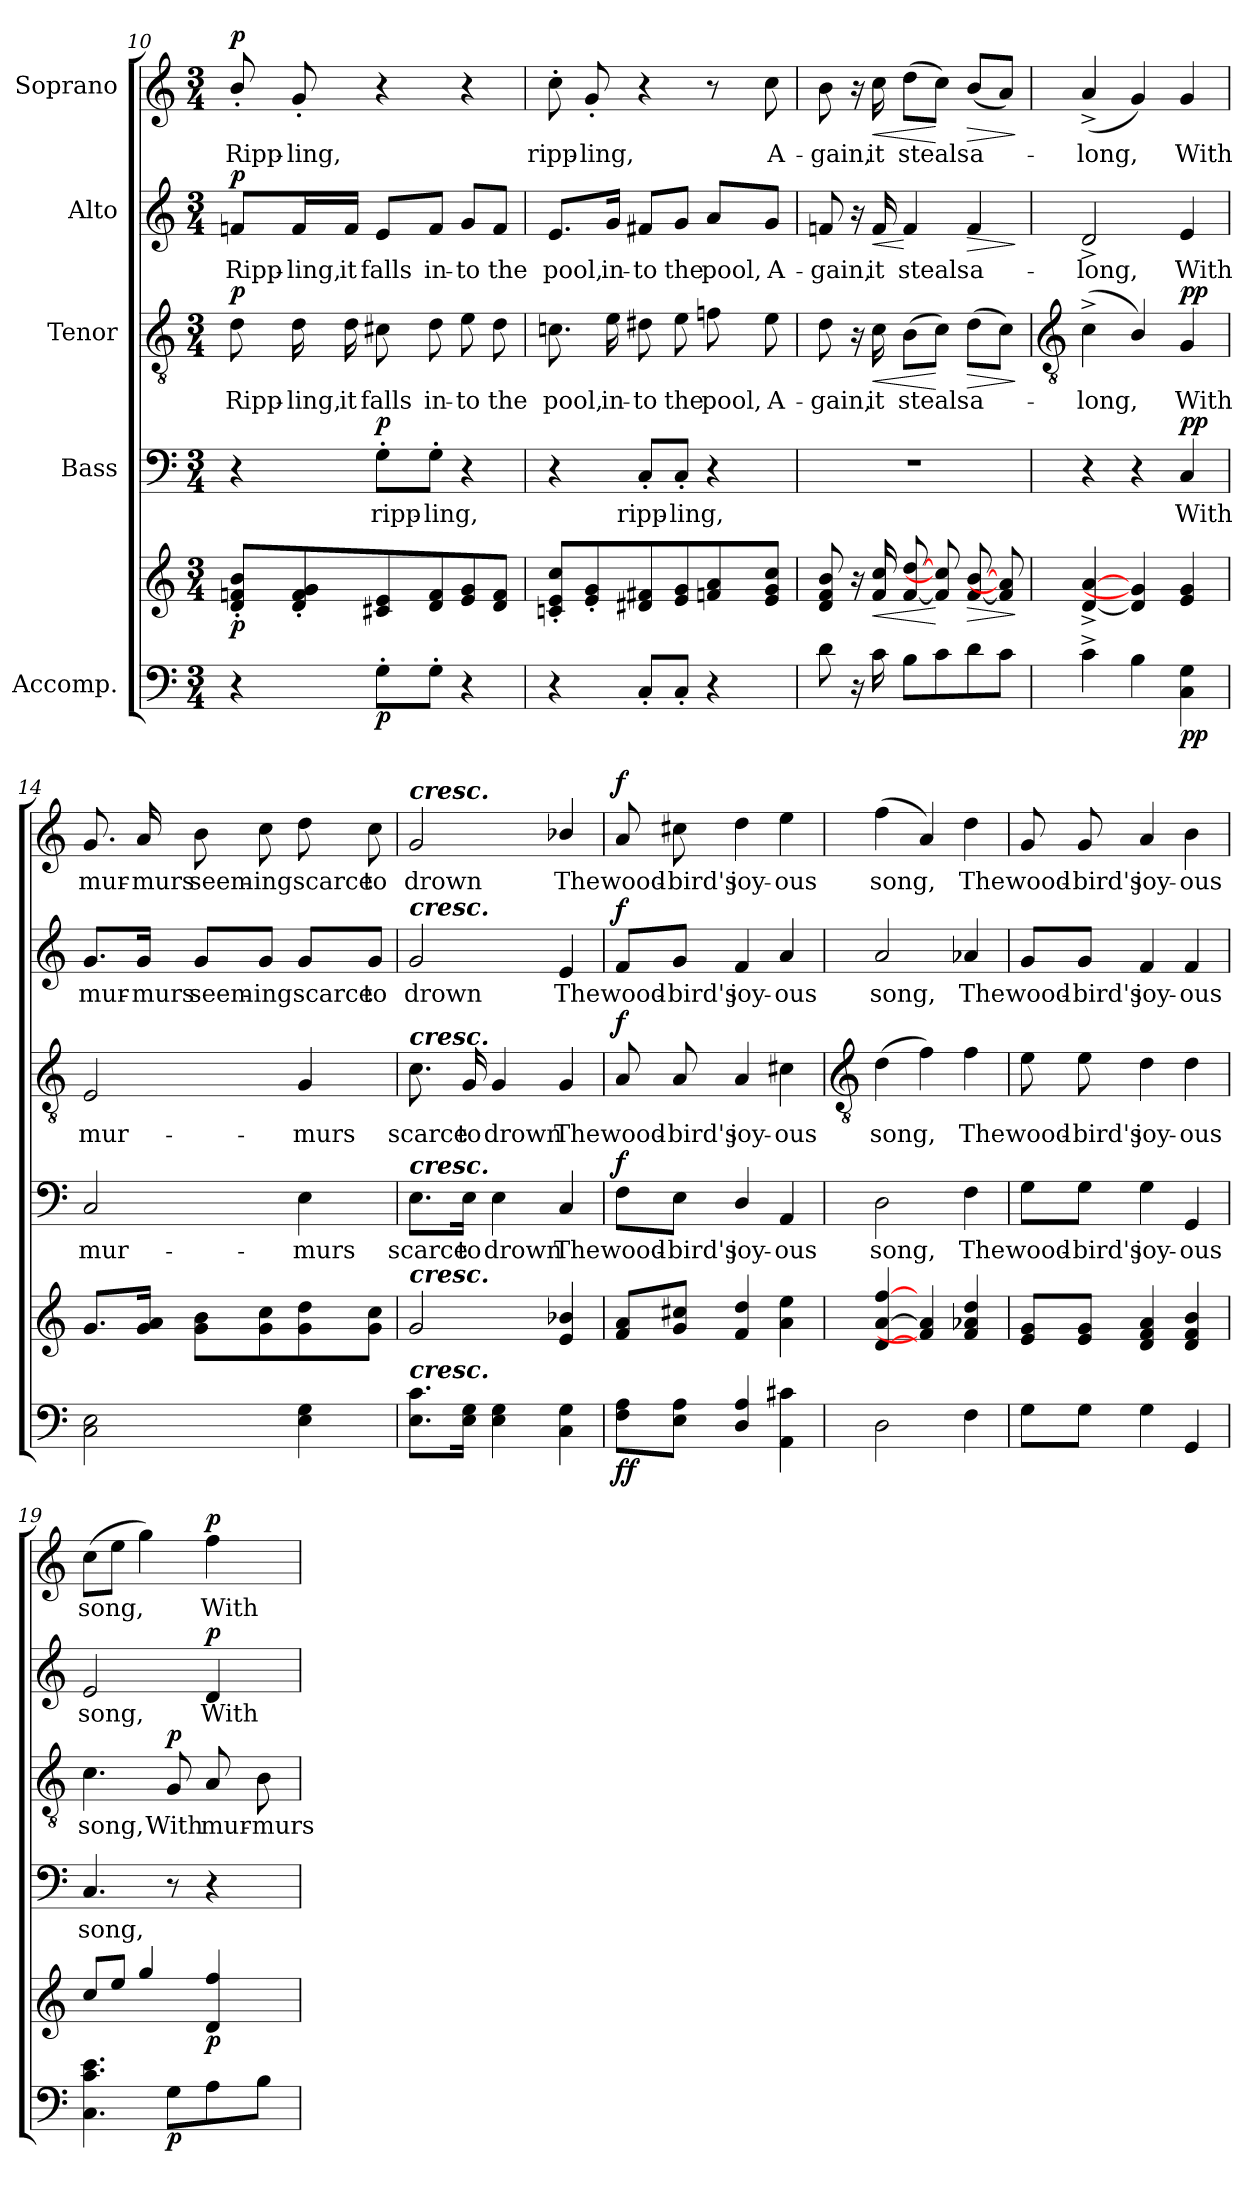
**kern	**kern	**dynam	**kern	**text	**dynam	**kern	**text	**dynam	**kern	**text	**dynam	**kern	**text	**dynam
*part5	*part5	*part5	*part4	*part4	*part4	*part3	*part3	*part3	*part2	*part2	*part2	*part1	*part1	*part1
*staff6	*staff5	*staff5/6	*staff4	*staff4	*staff4	*staff3	*staff3	*staff3	*staff2	*staff2	*staff2	*staff1	*staff1	*staff1
*I"Accomp.	*	*	*I"Bass	*	*	*I"Tenor	*	*	*I"Alto	*	*	*I"Soprano	*	*
*clefF4	*clefG2	*	*clefF4	*	*	*clefGv2	*	*	*clefG2	*	*	*clefG2	*	*
*k[]	*k[]	*	*k[]	*	*	*k[]	*	*	*k[]	*	*	*k[]	*	*
*C:	*C:	*	*C:	*	*	*C:	*	*	*C:	*	*	*C:	*	*
*M3/4	*M3/4	*	*M3/4	*	*	*M3/4	*	*	*M3/4	*	*	*M3/4	*	*
=10	=10	=10	=10	=10	=10	=10	=10	=10	=10	=10	=10	=10	=10	=10
!	!	!LO:DY:b	!	!	!	!	!LO:LY:b	!LO:DY:b	!	!LO:LY:b	!LO:DY:b	!	!LO:LY:b	!LO:DY:b
4r	8d' 8fn' 8b'L	p	4r	.	.	8d	Ripp-	p	8fn/L	Ripp-	p	8b'/	Ripp-	p
!	!	!	!	!	!	!	!LO:LY:b	!	!	!LO:LY:b	!	!	!LO:LY:b	!
.	8d' 8f' 8g'	.	.	.	.	16d	-ling,	.	16f/L	-ling,	.	8g'	-ling,	.
!	!	!	!	!	!	!	!LO:LY:b	!	!	!LO:LY:b	!	!	!	!
.	.	.	.	.	.	16d	it	.	16f/JJ	it	.	.	.	.
!	!	!LO:DY:b=2	!	!LO:LY:b	!LO:DY:b	!	!LO:LY:b	!	!	!LO:LY:b	!	!	!	!
8G'L	8c#X 8e	p	8G'\L	ripp-	p	8c#X	falls	.	8e/L	falls	.	4r	.	.
!	!	!	!	!LO:LY:b	!	!	!LO:LY:b	!	!	!LO:LY:b	!	!	!	!
8G'J	8d 8f	.	8G'\J	-ling,	.	8d	in-	.	8f/J	in-	.	.	.	.
!	!	!	!	!	!	!	!LO:LY:b	!	!	!LO:LY:b	!	!	!	!
4r	8e 8g	.	4r	.	.	8e	-to	.	8g/L	-to	.	4r	.	.
!	!	!	!	!	!	!	!LO:LY:b	!	!	!LO:LY:b	!	!	!	!
.	8d 8fJ	.	.	.	.	8d	the	.	8f/J	the	.	.	.	.
=11	=11	=11	=11	=11	=11	=11	=11	=11	=11	=11	=11	=11	=11	=11
!	!	!	!	!	!	!	!LO:LY:b	!	!	!LO:LY:b	!	!	!LO:LY:b	!
4r	8cn' 8e' 8cc'L	.	4r	.	.	8.cn	pool,	.	8.e/L	pool,	.	8cc'	ripp-	.
!	!	!	!	!	!	!	!	!	!	!	!	!	!LO:LY:b	!
.	8e' 8g'	.	.	.	.	.	.	.	.	.	.	8g'	-ling,	.
!	!	!	!	!	!	!	!LO:LY:b	!	!	!LO:LY:b	!	!	!	!
.	.	.	.	.	.	16e	in-	.	16g/Jk	in-	.	.	.	.
!	!	!	!	!LO:LY:b	!	!	!LO:LY:b	!	!	!LO:LY:b	!	!	!	!
8C'L	8d#X 8f#X	.	8C'/L	ripp-	.	8d#X	-to	.	8f#X/L	-to	.	4r	.	.
!	!	!	!	!LO:LY:b	!	!	!LO:LY:b	!	!	!LO:LY:b	!	!	!	!
8C'J	8e 8g	.	8C'/J	-ling,	.	8e	the	.	8g/J	the	.	.	.	.
!	!	!	!	!	!	!	!LO:LY:b	!	!	!LO:LY:b	!	!	!	!
4r	8fn 8a	.	4r	.	.	8fn	pool,	.	8a/L	pool,	.	8r	.	.
!	!	!	!	!	!	!	!LO:LY:b	!	!	!LO:LY:b	!	!	!LO:LY:b	!
.	8e 8g 8ccJ	.	.	.	.	8e	A-	.	8g/J	A-	.	8cc	A-	.
=12	=12	=12	=12	=12	=12	=12	=12	=12	=12	=12	=12	=12	=12	=12
!	!	!	!LO:N:vis=1	!	!	!	!LO:LY:b	!	!	!LO:LY:b	!	!	!LO:LY:b	!
8d	8d 8f 8b	.	2.r	.	.	8d	-gain,	.	8fn	-gain,	.	8b	-gain,	.
16r	16r	.	.	.	.	16r	.	.	16r	.	.	16r	.	.
!	!	!LO:HP:b	!	!	!	!	!LO:LY:b	!LO:HP:b	!	!LO:LY:b	!LO:HP:b	!	!LO:LY:b	!LO:HP:b
16c	16f 16ccLL	<	.	.	.	16c	it	<	16f	it	<	16cc	it	<
!	!	!	!	!	!	!	!LO:LY:b	!	!	!LO:LY:b	!	!	!LO:LY:b	!
8BL	[8f [8dd	.	.	.	.	(>8BL	steals	.	4f	steals	[	(>8ddL	steals	.
8c	8f] 8cc]	[	.	.	.	8cJ)	.	[	.	.	.	8ccJ)	.	[
!	!	!LO:HP:b	!	!	!	!	!LO:LY:b	!LO:HP:b	!	!LO:LY:b	!LO:HP:b	!	!LO:LY:b	!LO:HP:b
8d	[8f/ [8b/	>	.	.	.	(>8dL	a-	>	4f	a-	>	(<8b/L	a-	>
8cJ	8f] 8a]J	.	.	.	.	8cJ)	.	.	.	.	.	8aJ)	.	.
.	.	]	.	.	.	.	.	]	.	.	]	.	.	]
!!LO:LB:g=z
=13	=13	=13	=13	=13	=13	=13	=13	=13	=13	=13	=13	=13	=13	=13
*	*	*	*	*	*	*clefGv2	*	*	*	*	*	*	*	*
!	!	!	!	!	!	!	!LO:LY:b	!	!	!LO:LY:b	!	!	!LO:LY:b	!
4c^	[4d^ [4a^	.	4r	.	.	(<4c^	long,	.	2d^	-long,	.	(<4a^	long,	.
4B\	4d] 4g]	.	4r	.	.	4B/)	.	.	.	.	.	4g)	.	.
!	!	!LO:DY:b=2	!	!LO:LY:b	!LO:DY:b	!	!LO:LY:b	!LO:DY:b	!	!LO:LY:b	!	!	!LO:LY:b	!
4C 4G	4e 4g	pp	4C	With	pp	4G	With	pp	4e	With	.	4g	With	.
=14	=14	=14	=14	=14	=14	=14	=14	=14	=14	=14	=14	=14	=14	=14
!	!	!	!	!LO:LY:b	!	!	!LO:LY:b	!	!	!LO:LY:b	!	!	!LO:LY:b	!
2C 2E	8.gL	.	2C	mur-	.	2E	mur-	.	8.g/L	mur-	.	8.g	mur-	.
!	!	!	!	!	!	!	!	!	!	!LO:LY:b	!	!	!LO:LY:b	!
.	16g 16aJ	.	.	.	.	.	.	.	16g/Jk	-murs	.	16a	-murs	.
!	!	!	!	!	!	!	!	!	!	!LO:LY:b	!	!	!LO:LY:b	!
.	8g 8bL	.	.	.	.	.	.	.	8g/L	seem-	.	8b	seem-	.
!	!	!	!	!	!	!	!	!	!	!LO:LY:b	!	!	!LO:LY:b	!
.	8g 8cc	.	.	.	.	.	.	.	8g/J	-ing	.	8cc	-ing	.
!	!	!	!	!LO:LY:b	!	!	!LO:LY:b	!	!	!LO:LY:b	!	!	!LO:LY:b	!
4E 4G	8g 8dd	.	4E	-murs	.	4G	-murs	.	8g/L	scarce	.	8dd	scarce	.
!	!	!	!	!	!	!	!	!	!	!LO:LY:b	!	!	!LO:LY:b	!
.	8g 8ccJ	.	.	.	.	.	.	.	8g/J	to	.	8cc	to	.
=15	=15	=15	=15	=15	=15	=15	=15	=15	=15	=15	=15	=15	=15	=15
!	!	!	!	!	!	!	!	!	!	!	!	!LO:TX:a:Bi:t=cresc.	!	!
!	!	!	!	!	!	!	!	!	!LO:TX:a:Bi:t=cresc.	!	!	!	!	!
!	!	!	!	!	!	!LO:TX:a:Bi:t=cresc.	!	!	!	!	!	!	!	!
!	!	!	!LO:TX:a:Bi:t=cresc.	!	!	!	!	!	!	!	!	!	!	!
!	!LO:TX:a:Bi:t=cresc.	!	!	!	!	!	!	!	!	!	!	!	!	!
!LO:TX:a:Bi:t=cresc.	!	!	!	!	!	!	!	!	!	!	!	!	!	!
!	!	!	!	!LO:LY:b	!	!	!LO:LY:b	!	!	!LO:LY:b	!	!	!LO:LY:b	!
8.E 8.cL	2g	.	8.E\L	scarce	.	8.c	scarce	.	2g	drown	.	2g	drown	.
!	!	!	!	!LO:LY:b	!	!	!LO:LY:b	!	!	!	!	!	!	!
16E 16GJ	.	.	16E\Jk	to	.	16G	to	.	.	.	.	.	.	.
!	!	!	!	!LO:LY:b	!	!	!LO:LY:b	!	!	!	!	!	!	!
4E 4G	.	.	4E	drown	.	4G	drown	.	.	.	.	.	.	.
!	!	!	!	!LO:LY:b	!	!	!LO:LY:b	!	!	!LO:LY:b	!	!	!LO:LY:b	!
4C 4G	4e/ 4b-X/	.	4C	The	.	4G	The	.	4e	The	.	4b-X/	The	.
=16	=16	=16	=16	=16	=16	=16	=16	=16	=16	=16	=16	=16	=16	=16
!	!	!LO:DY:b=2	!	!LO:LY:b	!	!	!LO:LY:b	!	!	!LO:LY:b	!	!	!LO:LY:b	!
!	!	!LO:DY:n=1:b	!	!	!LO:DY:b	!	!	!LO:DY:b	!	!	!LO:DY:b	!	!	!LO:DY:b
8F 8AL	8f 8aL	f f	8F\L	wood-	f	8A	wood-	f	8f/L	wood-	f	8a	wood-	f
!	!	!	!	!LO:LY:b	!	!	!LO:LY:b	!	!	!LO:LY:b	!	!	!LO:LY:b	!
8E 8AJ	8g 8cc#XJ	.	8E\J	-bird's	.	8A	-bird's	.	8g/J	-bird's	.	8cc#X	-bird's	.
!	!	!	!	!LO:LY:b	!	!	!LO:LY:b	!	!	!LO:LY:b	!	!	!LO:LY:b	!
4D/ 4A/	4f 4dd	.	4D/	joy-	.	4A	joy-	.	4f	joy-	.	4dd	joy-	.
!	!	!	!	!LO:LY:b	!	!	!LO:LY:b	!	!	!LO:LY:b	!	!	!LO:LY:b	!
4AA 4c#X	4a 4ee	.	4AA	-ous	.	4c#X	-ous	.	4a	-ous	.	4ee	-ous	.
!!LO:LB:g=z
=17	=17	=17	=17	=17	=17	=17	=17	=17	=17	=17	=17	=17	=17	=17
*	*	*	*	*	*	*clefGv2	*	*	*	*	*	*	*	*
*	*^	*	*	*	*	*	*	*	*	*	*	*	*	*
!	!	!LO:N:vis=1	!	!	!LO:LY:b	!	!	!LO:LY:b	!	!	!LO:LY:b	!	!	!LO:LY:b	!
2D	[4d [4a [4ff	2.ryy	.	2D	song,	.	(>4d	song,	.	2a	song,	.	(<4ff	song,	.
.	4f] 4a]	.	.	.	.	.	4f)	.	.	.	.	.	4a)	.	.
!	!	!	!	!	!LO:LY:b	!	!	!LO:LY:b	!	!	!LO:LY:b	!	!	!LO:LY:b	!
4F	4f 4a-X 4dd	.	.	4F	The	.	4f	The	.	4a-X	The	.	4dd	The	.
=18	=18	=18	=18	=18	=18	=18	=18	=18	=18	=18	=18	=18	=18	=18	=18
!	!	!LO:N:vis=1	!	!	!LO:LY:b	!	!	!LO:LY:b	!	!	!LO:LY:b	!	!	!LO:LY:b	!
8GL	8e 8gL	2.ryy	.	8G\L	wood-	.	8e	wood-	.	8g/L	wood-	.	8g	wood-	.
!	!	!	!	!	!LO:LY:b	!	!	!LO:LY:b	!	!	!LO:LY:b	!	!	!LO:LY:b	!
8GJ	8e 8gJ	.	.	8G\J	-bird's	.	8e	-bird's	.	8g/J	-bird's	.	8g	-bird's	.
!	!	!	!	!	!LO:LY:b	!	!	!LO:LY:b	!	!	!LO:LY:b	!	!	!LO:LY:b	!
4G	4d 4f 4a	.	.	4G	joy-	.	4d	joy-	.	4f	joy-	.	4a	joy-	.
!	!	!	!	!	!LO:LY:b	!	!	!LO:LY:b	!	!	!LO:LY:b	!	!	!LO:LY:b	!
4GG	4d 4f 4b	.	.	4GG	-ous	.	4d	-ous	.	4f	-ous	.	4b	-ous	.
=19	=19	=19	=19	=19	=19	=19	=19	=19	=19	=19	=19	=19	=19	=19	=19
!	!	!LO:N:vis=1	!	!	!LO:LY:b	!	!	!LO:LY:b	!	!	!LO:LY:b	!	!	!LO:LY:b	!
4.C 4.c 4.e	8ccL	2.ryy	.	4.C	song,	.	4.c	song,	.	2e	song,	.	(>8ccL	song,	.
.	8eeJ	.	.	.	.	.	.	.	.	.	.	.	8eeJ	.	.
.	4gg	.	.	.	.	.	.	.	.	.	.	.	4gg)	.	.
!	!	!	!LO:DY:b=2	!	!	!	!	!LO:LY:b	!LO:DY:b	!	!	!	!	!	!
8GL	.	.	p	8r	.	.	8G	With	p	.	.	.	.	.	.
!	!	!	!LO:DY:b	!	!	!	!	!LO:LY:b	!	!	!LO:LY:b	!LO:DY:b	!	!LO:LY:b	!LO:DY:b
8A	4d 4ff	.	p	4r	.	.	8A	mur-	.	4d	With	p	4ff	With	p
!	!	!	!	!	!	!	!	!LO:LY:b	!	!	!	!	!	!	!
8BJ	.	.	.	.	.	.	8B	-murs	.	.	.	.	.	.	.
*	*v	*v	*	*	*	*	*	*	*	*	*	*	*	*	*
=	=	=	=	=	=	=	=	=	=	=	=	=	=	=
*-	*-	*-	*-	*-	*-	*-	*-	*-	*-	*-	*-	*-	*-	*-
